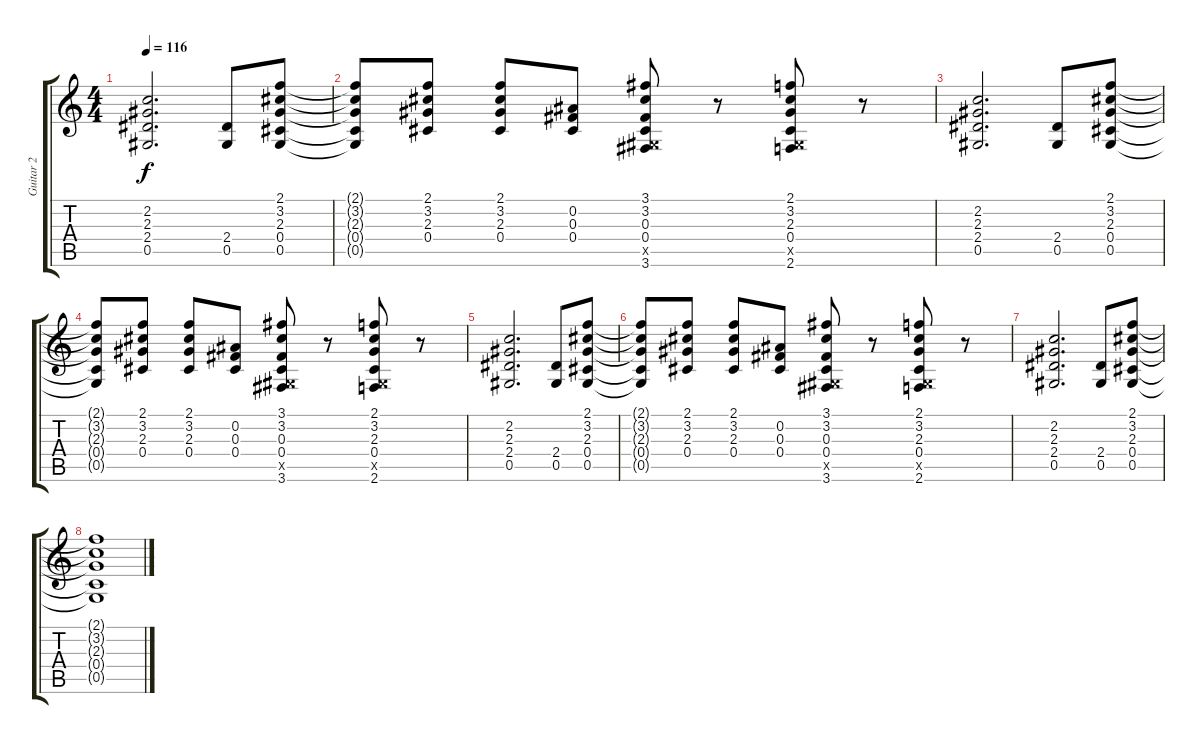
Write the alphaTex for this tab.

\track ("Guitar 2" "Guitar 2") {instrument distortionguitar}
\staff {score tabs}
\tuning (Eb4 Bb3 Gb3 Db3 Ab2 Eb2) {hide}
\ts (4 4)
\tempo 116
\clef g2
\ks c
(2.2 2.3 2.4 0.5).2{d dy f} (2.4 0.5).8 (2.1 3.2 2.3 0.4 0.5).8 |
(2.1{t} 3.2{t} 2.3{t} 0.4{t} 0.5{t}).8 (2.1 3.2 2.3 0.4).8 (2.1 3.2 2.3 0.4).8 (0.2 0.3 0.4).8 (3.1 3.2 0.3 0.4 0.5{x} 3.6).8 r.8 (2.1 3.2 2.3 0.4 0.5{x} 2.6).8 r.8 |
(2.2 2.3 2.4 0.5).2{d} (2.4 0.5).8 (2.1 3.2 2.3 0.4 0.5).8 |
(2.1{t} 3.2{t} 2.3{t} 0.4{t} 0.5{t}).8 (2.1 3.2 2.3 0.4).8 (2.1 3.2 2.3 0.4).8 (0.2 0.3 0.4).8 (3.1 3.2 0.3 0.4 0.5{x} 3.6).8 r.8 (2.1 3.2 2.3 0.4 0.5{x} 2.6).8 r.8 |
(2.2 2.3 2.4 0.5).2{d} (2.4 0.5).8 (2.1 3.2 2.3 0.4 0.5).8 |
(2.1{t} 3.2{t} 2.3{t} 0.4{t} 0.5{t}).8 (2.1 3.2 2.3 0.4).8 (2.1 3.2 2.3 0.4).8 (0.2 0.3 0.4).8 (3.1 3.2 0.3 0.4 0.5{x} 3.6).8 r.8 (2.1 3.2 2.3 0.4 0.5{x} 2.6).8 r.8 |
(2.2 2.3 2.4 0.5).2{d} (2.4 0.5).8 (2.1 3.2 2.3 0.4 0.5).8 |
(2.1{t} 3.2{t} 2.3{t} 0.4{t} 0.5{t}).1
